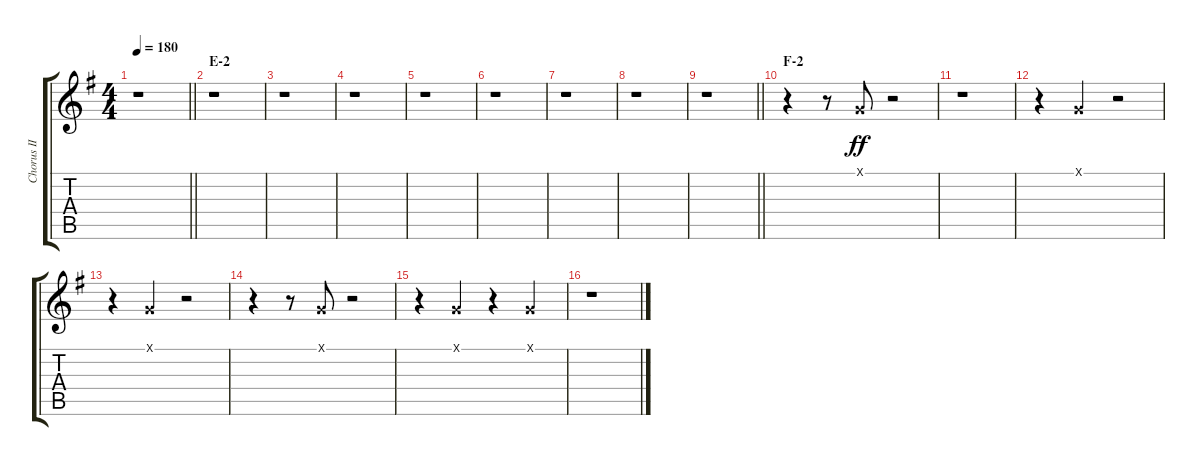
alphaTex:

\track ("Chorus II" "Chorus II") {instrument voiceoohs}
\staff {score tabs}
\tuning (E4 B3 G3 D3 A2 E2) {hide}
\ts (4 4)
\tempo 180
\clef g2
\barLineRight lightlight
\ks g
r.1{dy ff} |
\section ("" "E-2")
r.1 |
r.1 |
r.1 |
r.1 |
r.1 |
r.1 |
r.1 |
\barLineRight lightlight
r.1 |
\section ("" "F-2")
r.4 r.8 3.1{x}.8 r.2 |
r.1 |
r.4 3.1{x}.4 r.2 |
r.4 3.1{x}.4 r.2 |
r.4 r.8 3.1{x}.8 r.2 |
r.4 3.1{x}.4 r.4 3.1{x}.4 |
r.1
